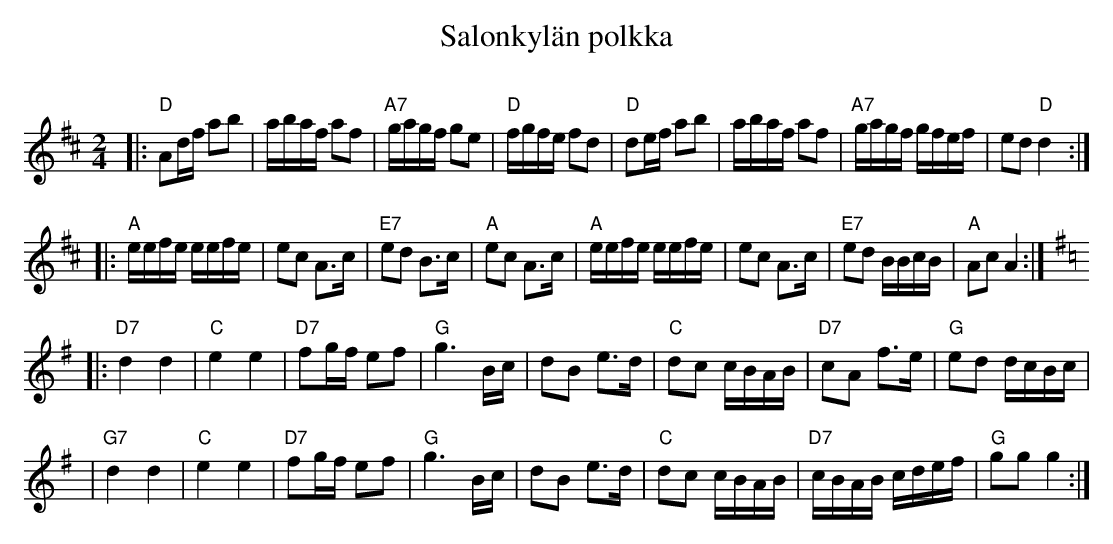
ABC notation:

X:1
T: Salonkyl\"an polkka
O:
M: 2/4
L: 1/16
K: D
|: "D"A2df a2b2 | abaf a2f2 | "A7"gagf g2e2 | "D"fgfe f2d2 \
|  "D"d2ef a2b2 | abaf a2f2 | "A7"gagf gfef | e2d2 "D"d4 :|
|: "A"eefe eefe | e2c2 A3c | "E7"e2d2 B3c | "A"e2c2 A3c \
|  "A"eefe eefe | e2c2 A3c | "E7"e2d2 BBcB | "A"A2c2 A4 :| [K:G]
|: "D7"d4 d4 | "C"e4 e4 | "D7"f2gf e2f2 | "G"g6 Bc \
|   d2B2 e3d | "C"d2c2 cBAB | "D7"c2A2 f3e | "G"e2d2 dcBc |
|  "G7"d4 d4 | "C"e4 e4 | "D7"f2gf e2f2 | "G"g6 Bc \
|   d2B2 e3d | "C"d2c2 cBAB | "D7"cBAB cdef | "G"g2g2 g4 :|
